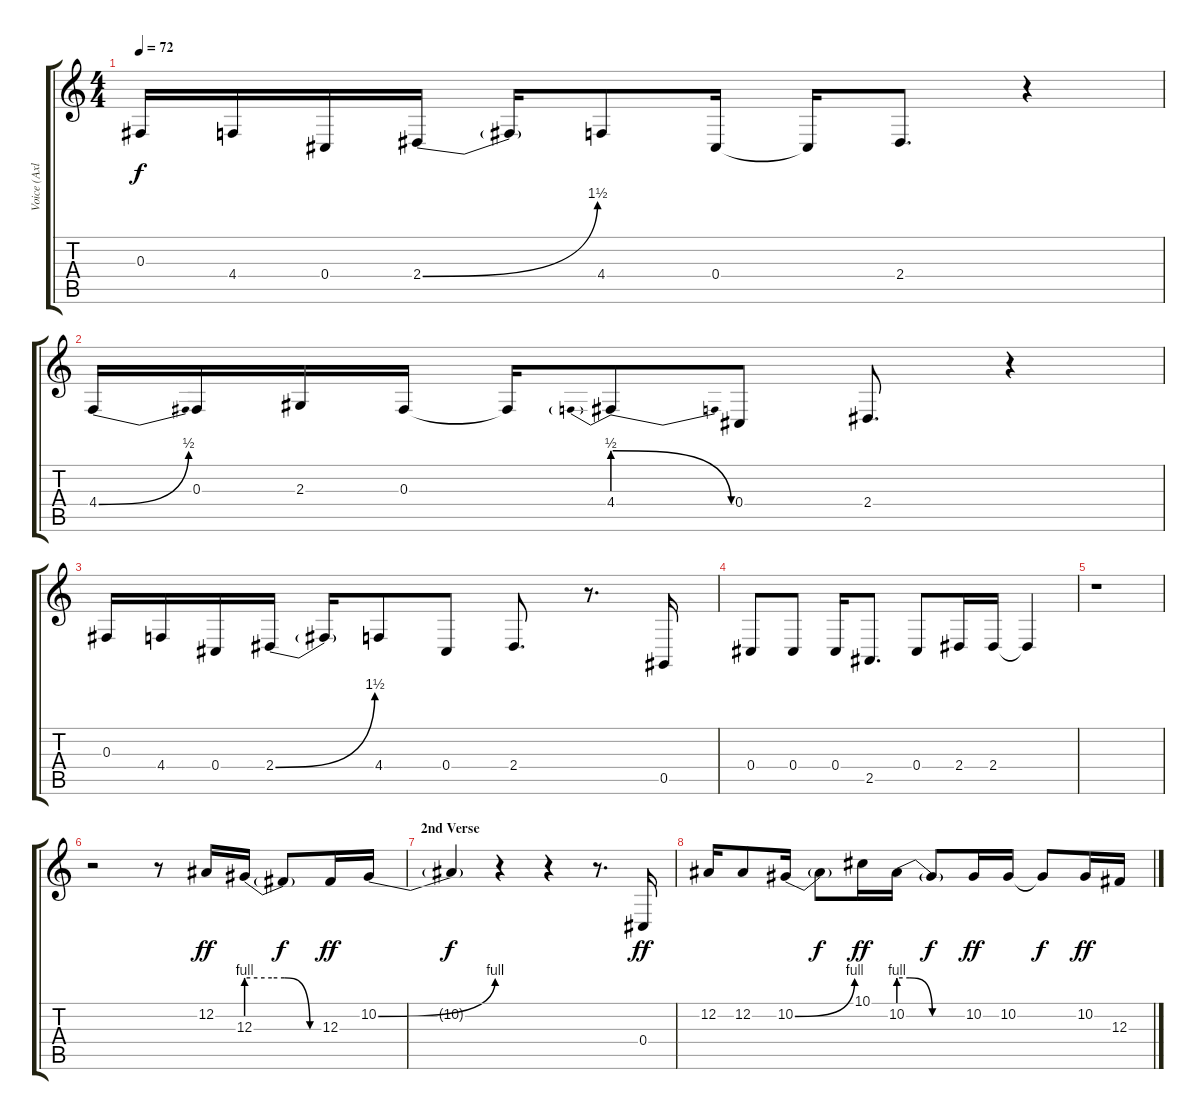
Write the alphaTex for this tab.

\track ("Voice (Axl)" "Voice (Axl") {instrument lead2sawtooth}
\staff {score tabs}
\tuning (Eb4 Bb3 Gb3 Db3 Ab2 Eb2) {hide}
\ts (4 4)
\tempo 72
\clef g2
\ks c
0.3.16{dy f} 4.4.16 0.4.16 2.4{be (bend 0 0 60 6)}.16 2.4{t}.16 4.4.8 0.4.16 0.4{t}.16 2.4.8{d} r.4 |
4.4{be (bend 0 0 60 2)}.16 0.3.16 2.3.16 0.3.16 0.3{t}.16 4.4{be (prebendrelease 0 2 60 0)}.8 0.4.8 2.4.8{d} r.4 |
0.3.16 4.4.16 0.4.16 2.4{be (bend 0 0 60 6)}.16 2.4{t}.16 4.4.8 0.4.8 2.4.8{d} r.8{d} 0.5.16 |
0.4.8 0.4.8 0.4.16 2.5.8{d} 0.4.8 2.4.16 2.4.16 2.4{t}.4 |
r.1 |
r.2 r.8 12.2.16{dy ff} 12.3{be (custom 0 4 20 4 30 4 50 0 60 0)}.16 12.3{t}.8{dy f} 12.3.16{dy ff} 10.2{be (bend 0 0 60 4)}.16 |
\section ("" "2nd Verse")
10.2{t}.4{dy f} r.4 r.4 r.8{d} 0.4.16{dy ff} |
12.2.16 12.2.8 10.2{be (bend 0 0 60 4)}.16 10.2{t}.8{dy f} 10.1.16{dy ff} 10.2{be (custom 0 4 10 4 30 0 40 0 60 0)}.16 10.2{t}.8{dy f} 10.2.16{dy ff} 10.2.16 10.2{t}.8{dy f} 10.2.16{dy ff} 12.3.16
